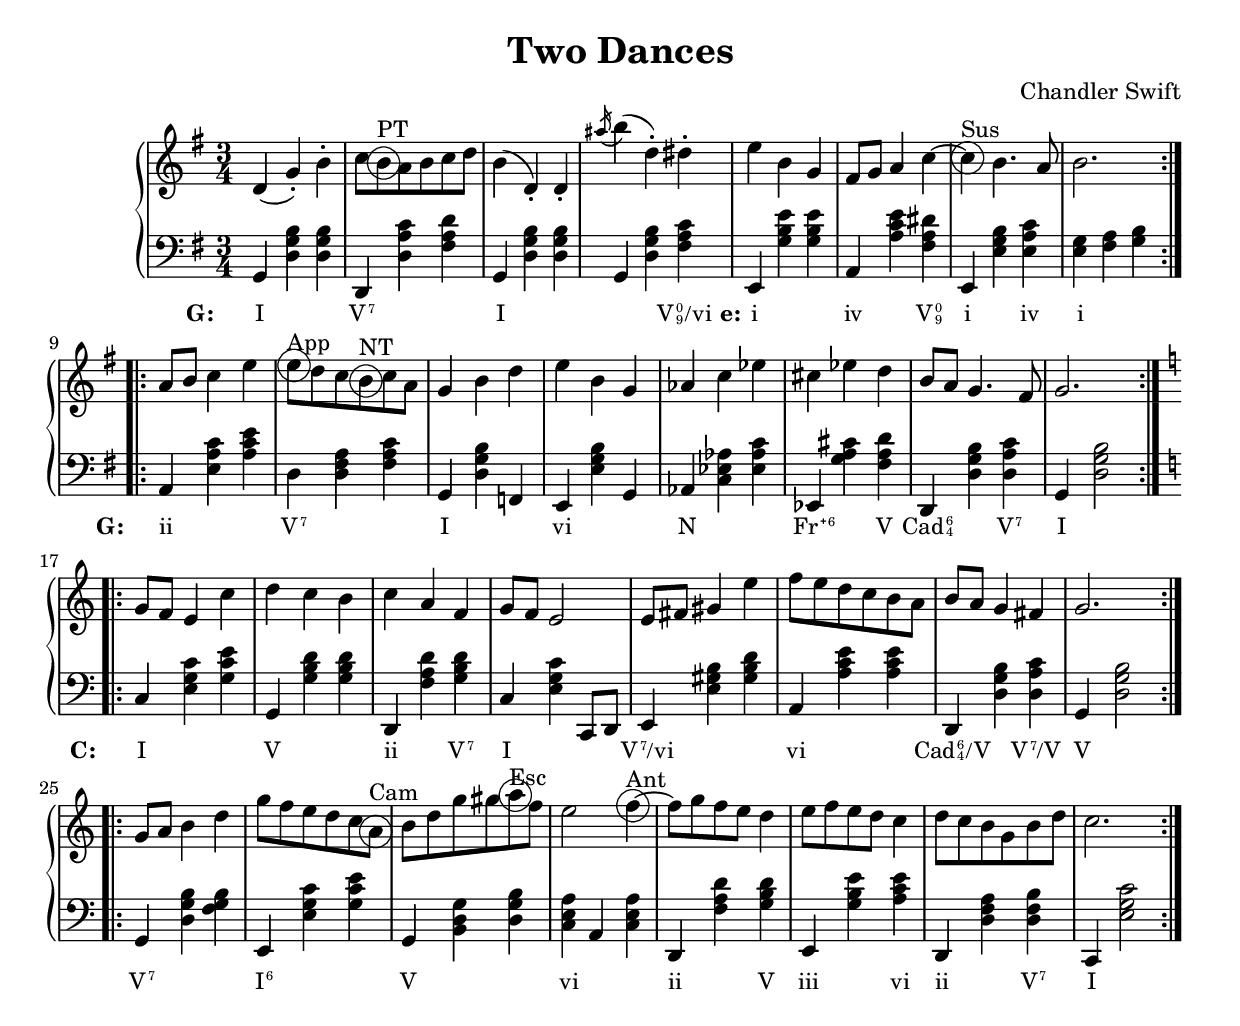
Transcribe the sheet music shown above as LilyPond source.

\version "2.18.2"
\language "english"

%% http://lsr.di.unimi.it/LSR/Item?id=710
%% see also http://lilypond.org/doc/v2.18/Documentation/notation/formatting-text

%%%%%%%%%%%%%%%%%%%%%%%%%%%%%%%%%%%%%%%%%%%%%%%%%%%%%%%%%%%%%%%%%%%%%%%%%%%%%%%%
%% A function to create Roman numerals for harmonic analysis.
%%
%% Syntax: \markup \rN { ...list of symbols... }
%%
%% List symbols in this order (as needed): Roman numeral, quality, top number of
%% inversion symbol, bottom number, "/" (if secondary function), Roman numeral.
%%
%% "bVII" creates flat VII; "svi" creates sharp vi; "Ab" creates A-flat; "As" A-sharp
%%
%% Qualities: use "o" for diminished, "h" for half-diminished,
%% "+" for augmented, "b" for flat.  Use any combination of "M" and "m":
%% M, m, MM7, Mm, mm, Mmm9, etc. Added-note chords: add, add6, etc.
%%%%%%%%%%%%%%%%%%%%%%%%%%%%%%%%%%%%%%%%%%%%%%%%%%%%%%%%%%%%%%%%%%%%%%%%%%%%%%%%

#(define rN-size -1) %% change to vary size of numerals

#(define scaling (magstep rN-size))

%%% change constant to adjust distance between characters
#(define X-separation (* scaling 0.2)) 

%%% symmetrical distance between inversion figures and midline
#(define inversion-Y-separation (* scaling 0.1)) 

#(define dim
   (markup
    #:override `(thickness . ,scaling)
    #:draw-circle (* scaling 0.25) (* scaling 0.1) #f))

#(define half-dim
   (markup
    #:override `(thickness . ,scaling)
    #:combine
    (#:combine dim 
               #:draw-line `(,(* scaling -0.3) . ,(* scaling -0.3)))
    #:draw-line `(,(* scaling 0.3) . ,(* scaling 0.3))))

#(define augmented
   (markup
    #:override `(thickness . ,scaling)
    #:combine
    (#:combine #:draw-line `(,(* scaling -0.25) . 0) 
               #:draw-line `(0 . ,(* scaling -0.25)))
    (#:combine #:draw-line `(,(* scaling 0.25) . 0) 
               #:draw-line `(0 . ,(* scaling 0.25)))))

#(define (acc? str num) (string? number?)
   (eq? num (string-index str (char-set #\b #\s #\n)))) %% checks for accidental

#(define acc `((#\b . ,(markup #:flat))
               (#\s . ,(markup #:sharp))
               (#\n . ,(markup #:natural))))

#(define-markup-command (rN layout props symbols) (markup-list?)
   ;; isolate and normalize segment of list before slash (if any)
   (let* ((up-to-slash (car (split-list-by-separator symbols (lambda (x) (equal? x "/")))))
          (first-part (append up-to-slash (make-list (- 4 (length up-to-slash)) "")))
          (normalized
           (if (or (string-index (cadr first-part) (string->char-set "mMaAdD"))
                   (not (null? (lset-intersection equal? '("o" "h" "+" "b") (cdr first-part)))))
               first-part
               (list (car first-part) "" (cadr first-part) (caddr first-part))))
          (base (car normalized))
          (quality (cadr normalized))
          (quality-marker
           (cond ((equal? "o" quality) (markup #:raise (* 0.5 scaling) dim))
                 ((equal? "h" quality) (markup #:raise (* 0.5 scaling) half-dim))
                 ((equal? "+" quality) (markup #:raise (* 0.5 scaling) augmented))
                 ((equal? "b" quality) (markup #:raise (* 0.5 scaling) #:flat))
                 ((equal? "" quality) (markup #:null))
                 (else (markup quality))))
          (upper (caddr normalized))
          (lower (cadddr normalized))
          ;; isolate slash and what follows
          (second-part (if (member "/" symbols) (member "/" symbols) '("" "")))
          (rN-two (cadr second-part))
          (base-stencil
           (interpret-markup layout
                             (cons (list `(word-space . ,X-separation) `(font-size . ,rN-size)) props)
                             (markup base)))
          ;; calculate Y midpoint of base (for positioning quality and inversion)
          (vertical-offset (/ (interval-length (ly:stencil-extent base-stencil Y)) 2))
          (inversion-stencil
           (if (equal? lower "")
               (ly:stencil-translate-axis (interpret-markup layout
                                                            (cons (list `(word-space . ,X-separation)) props)
                                                            (markup #:fontsize (- rN-size 5) upper))
                                          inversion-Y-separation Y)

               (ly:stencil-aligned-to
                (ly:stencil-combine-at-edge
                 (interpret-markup layout
                                   (cons (list `(word-space . ,X-separation)) props)
                                   (markup #:fontsize (- rN-size 5) upper))
                 Y DOWN
                 (interpret-markup layout
                                   (cons (list `(word-space . ,X-separation)) props)
                                   (markup #:fontsize (- rN-size 5) lower))
                 (* 2 inversion-Y-separation))
                Y CENTER)))
          (quality-marker-stencil
           (ly:stencil-translate-axis (interpret-markup layout
                                                        (cons (list `(word-space . ,X-separation)) props)
                                                        (markup #:fontsize (- rN-size 5) quality-marker))
                                      inversion-Y-separation Y))
          
          ;; base, quality marker, and inversion
          (one
           (ly:stencil-combine-at-edge

            (ly:stencil-combine-at-edge
             (interpret-markup layout
                               (cons (list `(word-space . ,X-separation)) props)
                               ;; accommodates an accidental either before or after
                               (cond ((acc? base 0)
                                      (markup #:fontsize (- rN-size 4)
                                              #:raise (* 2 vertical-offset) #:vcenter
                                              (assoc-ref acc (string-ref base 0))
                                              #:fontsize rN-size (substring base 1)))

                                     ((acc? base (1- (string-length base)))
                                      (markup #:fontsize rN-size
                                              (substring base 0 (1- (string-length base)))
                                              #:fontsize (- rN-size 4) #:raise (/ scaling 2)
                                              (assoc-ref acc (string-ref base (1- (string-length base))))))

                                     (else (markup #:fontsize rN-size base))))
             X RIGHT
             (ly:stencil-translate-axis quality-marker-stencil vertical-offset Y) 
             (if (equal? "" quality) 0 X-separation))

            X RIGHT
            (ly:stencil-translate-axis inversion-stencil vertical-offset Y)
            (if (equal? "" upper) 0 X-separation)))

          ;; slash and after
          (two
           (ly:stencil-combine-at-edge
            (interpret-markup layout
                              (cons (list `(word-space . ,X-separation) `(font-size . ,rN-size)) props)
                              (if (equal? "" lower)
                                  (markup (car second-part))
                                  (markup #:hspace X-separation (car second-part))))
            X RIGHT
            (interpret-markup layout
                              (cons (list `(word-space . ,X-separation)) props)
                              (cond ((acc? rN-two 0)
                                     (markup #:fontsize (- rN-size 4)
                                             #:raise scaling (assoc-ref acc (string-ref rN-two 0))
                                             #:fontsize rN-size (substring rN-two 1)))

                                    ((acc? rN-two (1- (string-length rN-two)))
                                     (markup #:fontsize rN-size
                                             (substring rN-two 0 (1- (string-length rN-two)))
                                             #:fontsize (- rN-size 4) #:raise (/ scaling 2)
                                             (assoc-ref acc (string-ref rN-two (1- (string-length rN-two))))))

                                    (else (markup #:fontsize rN-size rN-two))))
            X-separation)))

     (if (equal? rN-two "")
         one
         (ly:stencil-combine-at-edge one X RIGHT two 0))))

% http://lilypond.org/doc/v2.18/Documentation/snippets/editorial-annotations#editorial-annotations-drawing-circles-around-note-heads

circle =
\once \override NoteHead.stencil = #(lambda (grob)
    (let* ((note (ly:note-head::print grob))
           (combo-stencil (ly:stencil-add
               note
               (circle-stencil note 0.1 0.8))))
          (ly:make-stencil (ly:stencil-expr combo-stencil)
            (ly:stencil-extent note X)
            (ly:stencil-extent note Y))))


\header {
  title = "Two Dances"
  composer = "Chandler Swift"
}

noWarning = \override NoteColumn #'ignore-collision = ##t 

dance_one_analysis = \lyricmode {
  \set stanza = #"G:     " % use spaces to adjust position of key indication
  \markup \rN { I } \skip 2
  \markup \rN { V 7 } \skip 2 
  \markup \rN { I } \skip 1 
  \markup \center-align \rN { V 0 9 / vi  }

  \set stanza = #" e:"
  \markup \rN { i } \skip 2
  \markup \rN { iv } \skip 4
  \markup \rN { V 0 9 }
  \markup \rN { i } \skip 4
  \markup \rN { iv }
  \markup \rN { i } \skip 2

  \set stanza = #"G:    "
  \markup \rN { ii } \skip 2
  \markup \rN { V 7 } \skip 2
  \markup \rN { I } \skip 2
  \markup \rN { vi } \skip 2

  \markup \rN { N } \skip 2
  \markup \center-align \rN { Fr + 6 } \skip 4
  \markup \rN { V }
  \markup \rN { Cad 6 4 } \skip 4
  \markup \rN { V 7 }
  \markup \rN { I } \skip 2
}

dance_two_analysis = \lyricmode {
  \set stanza = #"C:     "
  \markup \rN { I } \skip 2
  \markup \rN { V } \skip 2
  \markup \rN { ii } \skip 4
  \markup \rN { V 7 }
  \markup \rN { I } \skip 2

  \markup \rN { V 7 / vi } \skip 2
  \markup \rN { vi } \skip 2
  \markup \center-align \rN { Cad 6 4 / V } \skip 4
  \markup \center-align \rN { V 7 / V }
  \markup \rN { V } \skip 2

  \markup \rN { V 7 } \skip 2
  \markup \rN { I 6 } \skip 2
  \markup \rN { V } \skip 2
  \markup \rN { vi } \skip 2

  \markup \rN { ii } \skip 4
  \markup \rN { V }
  \markup \rN { iii } \skip 4
  \markup \rN { vi }
  \markup \rN { ii } \skip 4
  \markup \rN { V 7 }
  \markup \rN { I }
}

\score {
  \relative c' {
    \new PianoStaff <<
      \new Staff {
        \key g \major
        \time 3/4
        \repeat volta 2 {
          d4( g-.) b-. | c8 \circle b^"PT" a b c d | b4( d,-.) d-. | \acciaccatura as''16 b4( d,-.) ds-. |
          e b g | fs8 g a4 c~ | \circle c^"Sus" b4. a8 | b2. | \break
        }
        \repeat volta 2 {
          a8 b c4 e | \circle e8^"App" d c \circle b^"NT" c a | g4 b d | e b g |
          af c ef | cs ef d | b8 a g4. fs8 | g2. \break
        }
        \key c \major
        \repeat volta 2 {
          g8 f e4 c' | d c b | c a f | g8 f e2 |
          e8 fs gs4 e' | f8 e d c b a | b a g4 fs | g2. | \break
        }
        \repeat volta 2 {
          g8 a b4 d | g8 f e d c \circle a^"Cam" | b d g gs \circle a^"Esc" f | e2 \circle f4~^"Ant" |
          f8 g f e d4 | e8 f e d c4 | d8 c b g b d | c2. |
        }
      }
      \new Staff <<
        \key g \major
        \time 3/4
        \new Voice = "bass" {
          \clef "bass"
          << {
            \repeat volta 2 {
              g,,=,4 <d' g b> <d g b> | d, <d' a' c> <fs a d> | g, <d' g b> <d g b> | g, <d' g b> <fs a c> |
              e, <g' b e> <g b e> | a, <a' c e> <fs a ds> | e, <e' g b>  <e a c> | <e g> <fs a> <g b> | 
            }
            \repeat volta 2 {
              a,4 <e' a c> <a c e> | d, <d fs a> <fs a c> | g, <d' g b> f, | e <e' g b> g, |
              af <c ef af> <ef af c> | ef, <g' a cs> <fs a d> | d, <d' g b> <d a' c> | g, <d' g b>2 |
            }
            \key c \major
            \repeat volta 2 {
              c=4 <e g c> <g c e> | g, <g' b d> <g b d> | d, <f' a d> <g b d> | c, <e g c> c,8 d | 
              e4 <e' gs b> <gs b d> | a, <a' c e> <a c e> | d,, <d' g b> <d a' c> | g, <d' g b>2 | 

            }
            \repeat volta 2 {
              g,4 <d' g b> <f g b> | e, <e' g c> <g c e> | g, <b d g> <d g b> | <c e a> a <c e a> |
              d, <f' a d> <g b d> | e, <g' b e> <a c e> | d,, <d' f a> <d f b> | c, <e' g c>2 
            }
          } \new Lyrics { \dance_one_analysis \dance_two_analysis } 
        >>    
      }
    >>
  >>
}
\midi { \tempo 4 = 120 }
\layout{}
}
